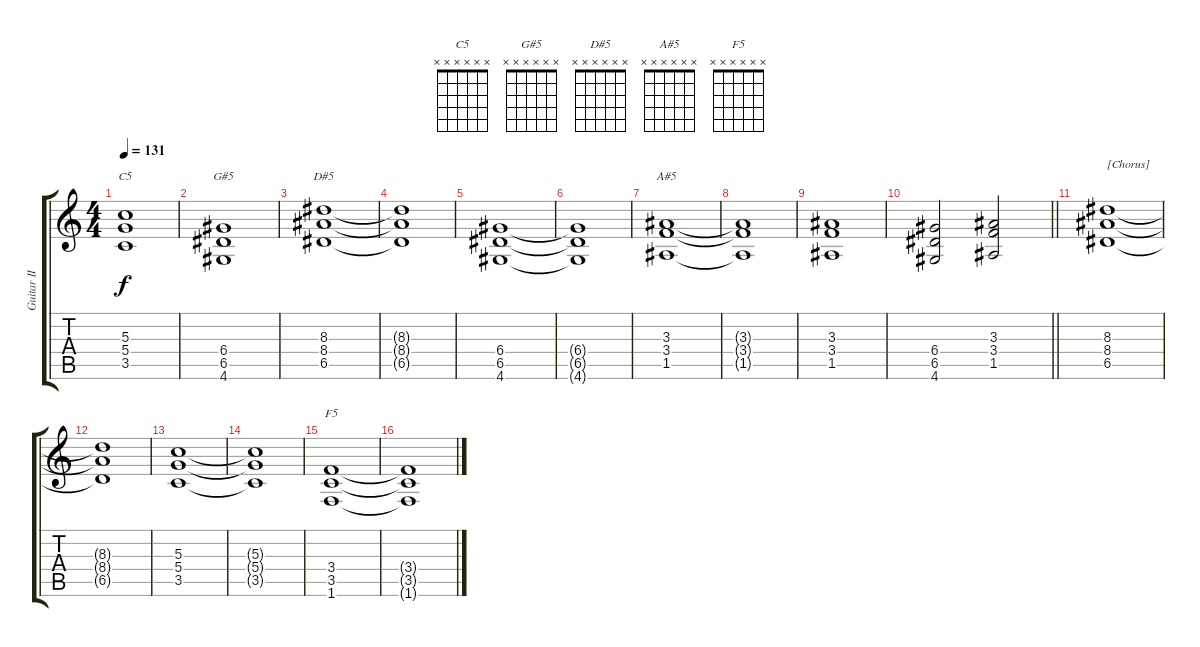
\track ("Guitar II" "Guitar II") {instrument acousticguitarsteel}
\staff {score tabs}
\tuning (E4 B3 G3 D3 A2 E2) {hide}
\chord ("C5" x x x x x x)
\chord ("G#5" x x x x x x)
\chord ("D#5" x x x x x x)
\chord ("A#5" x x x x x x)
\chord ("F5" x x x x x x)
\ts (4 4)
\tempo 131
\clef g2
\ks c
(5.3 5.4 3.5).1{ch "C5" dy f} |
(6.4 6.5 4.6).1{ch "G#5"} |
(8.3 8.4 6.5).1{ch "D#5"} |
(8.3{t} 8.4{t} 6.5{t}).1 |
(6.4 6.5 4.6).1 |
(6.4{t} 6.5{t} 4.6{t}).1 |
(3.3 3.4 1.5).1{ch "A#5"} |
(3.3{t} 3.4{t} 1.5{t}).1 |
(3.3 3.4 1.5).1 |
\barLineRight lightlight
(6.4 6.5 4.6).2 (3.3 3.4 1.5).2 |
(8.3 8.4 6.5).1{txt "[Chorus]"} |
(8.3{t} 8.4{t} 6.5{t}).1 |
(5.3 5.4 3.5).1 |
(5.3{t} 5.4{t} 3.5{t}).1 |
(3.4 3.5 1.6).1{ch "F5"} |
(3.4{t} 3.5{t} 1.6{t}).1
